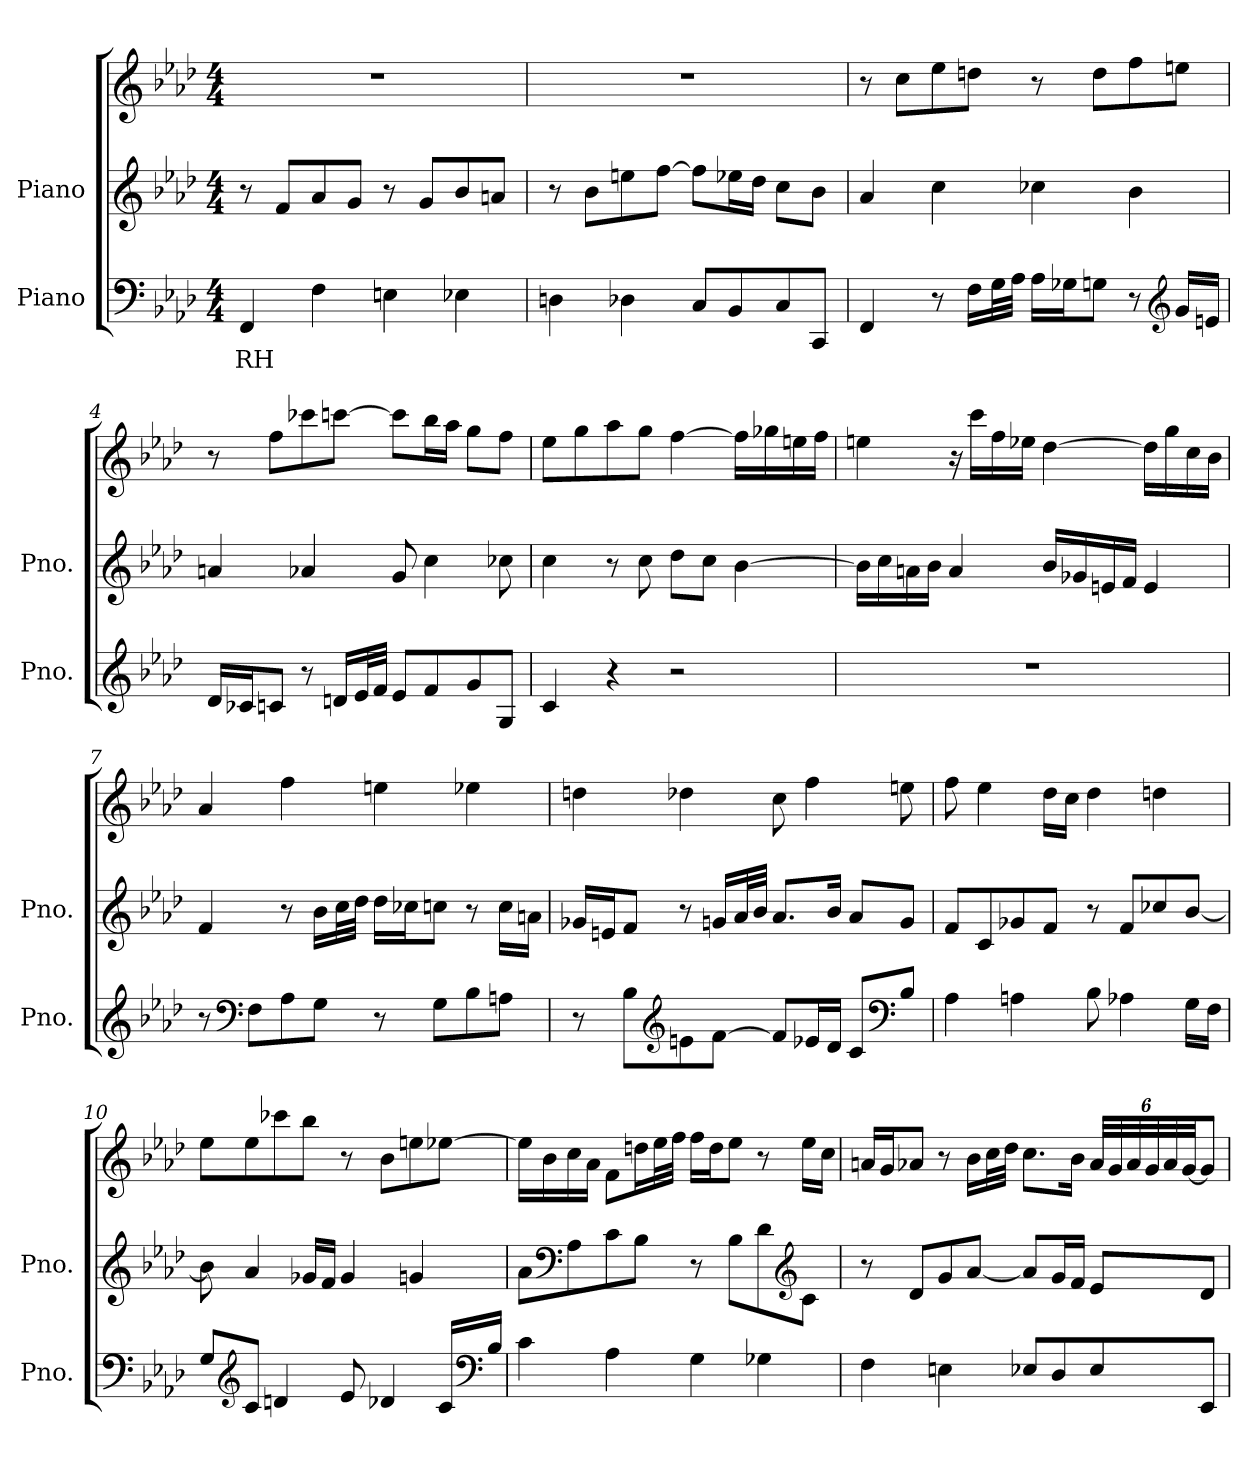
**kern	**text	**kern	**kern
*part2	*part2	*part1	*part1
*staff3	*staff3	*staff2	*staff1
*I"Piano	*	*I"Piano	*
*I'Pno.	*	*I'Pno.	*
*clefF4	*	*clefG2	*clefG2
*k[b-e-a-d-]	*	*k[b-e-a-d-]	*k[b-e-a-d-]
*M4/4	*	*M4/4	*M4/4
*MM84	*	*MM84	*MM84
=1	=1	=1	=1
!	!LO:LY:b	!	!
4FF/	RH	8r	1r
.	.	8f/L	.
4F\	.	8a-/	.
.	.	8g/J	.
4En\	.	8r	.
.	.	8g/L	.
4E-X\	.	8b-/	.
.	.	8an/J	.
=2	=2	=2	=2
4Dn\	.	8r	1r
.	.	8b-\L	.
4D-X\	.	8een\	.
.	.	[8ff\J	.
8C/L	.	8ff\L]	.
8BB-/	.	16ee-X\L	.
.	.	16dd-\JJ	.
8C/	.	8cc\L	.
8CC/J	.	8b-\J	.
=3	=3	=3	=3
4FF/	.	4a-/	8r
.	.	.	8cc\L
8r	.	4cc\	8ee-\
16F\LL	.	.	8ddn\J
32G\L	.	.	.
32A-\JJJ	.	.	.
16A-\LL	.	4cc-X\	8r
16G-X\J	.	.	.
8Gn\J	.	.	8dd\L
8r	.	4b-\	8ff\
*clefG2	*	*	*
16g/LL	.	.	8een\J
16en/JJ	.	.	.
!!LO:LB:g=z
=4	=4	=4	=4
16d-/LL	.	4an/	8r
16c-X/J	.	.	.
8cn/J	.	.	8ff\L
8r	.	4a-X/	8ccc-X\
16dn/LL	.	.	[8cccn\J
32e-/L	.	.	.
32f/JJJ	.	.	.
8e-/L	.	8g/	8ccc\L]
8f/	.	4cc\	16bb-\L
.	.	.	16aa-\JJ
8g/	.	.	8gg\L
8G/J	.	8cc-X\	8ff\J
=5	=5	=5	=5
4c/	.	4cc\	8ee-\L
.	.	.	8gg\
4r	.	8r	8aa-\
.	.	8cc\	8gg\J
2r	.	8dd-\L	[4ff\
.	.	8cc\J	.
.	.	[4b-\	16ff\LL]
.	.	.	16gg-X\
.	.	.	16een\
.	.	.	16ff\JJ
!!LO:LB:g=z
=6	=6	=6	=6
1r	.	16b-\LL]	4een\
.	.	16cc\	.
.	.	16an\	.
.	.	16b-\JJ	.
.	.	4a/	16r
.	.	.	16ccc\LL
.	.	.	16ff\
.	.	.	16ee-X\JJ
.	.	16b-/LL	[4dd-\
.	.	16g-X/	.
.	.	16en/	.
.	.	16f/JJ	.
.	.	4e/	16dd-\LL]
.	.	.	16gg\
.	.	.	16cc\
.	.	.	16b-\JJ
=7	=7	=7	=7
8r	.	4f/	4a-/
*clefF4	*	*	*
8F\L	.	.	.
8A-\	.	8r	4ff\
8G\J	.	16b-\LL	.
.	.	32cc\L	.
.	.	32dd-\JJJ	.
8r	.	16dd-\LL	4een\
.	.	16cc-X\J	.
8G\L	.	8ccn\J	.
8B-\	.	8r	4ee-X\
8An\J	.	16cc\LL	.
.	.	16an\JJ	.
!!LO:LB:g=z
=8	=8	=8	=8
8r	.	16g-X/LL	4ddn\
.	.	16en/J	.
8B-\L	.	8f/J	.
*clefG2	*	*	*
8en\	.	8r	4dd-X\
[8f\J	.	16gn/LL	.
.	.	32a-/L	.
.	.	32b-/JJJ	.
8f/L]	.	8.a-/L	8cc\
16e-X/L	.	.	4ff\
16d-/JJ	.	16b-/Jk	.
8c/L	.	8a-/L	.
*clefF4	*	*	*
8B-/J	.	8g/J	8een\
=9	=9	=9	=9
4A-\	.	8f/L	8ff\
.	.	8c/	4ee-\
4An\	.	8g-X/	.
.	.	8f/J	16dd-\LL
.	.	.	16cc\JJ
8B-\	.	8r	4dd-\
4A-X\	.	8f/L	.
.	.	8cc-X/	4ddn\
16G\LL	.	[8b-/J	.
16F\JJ	.	.	.
!!LO:PB:g=z
=10	=10	=10	=10
8G/L	.	8b-\]	8ee-\L
*clefG2	*	*	*
8c/J	.	4a-/	8ee-\
4dn/	.	.	8ccc-X\
.	.	16g-X/LL	8bb-\J
.	.	16f/JJ	.
8e-/	.	4g-/	8r
4d-X/	.	.	8b-\L
.	.	4gn/	8een\
16c/LL	.	.	[8ee-X\J
*clefF4	*	*	*
16B-/JJ	.	.	.
=11	=11	=11	=11
4c\	.	8a-\L	16ee-\LL]
.	.	.	16b-\
*	*	*clefF4	*
.	.	8A-\	16cc\
.	.	.	16a-\JJ
4A-\	.	8c\	8f\L
.	.	8B-\J	16ddn\L
.	.	.	32ee-\L
.	.	.	32ff\JJJ
4G\	.	8r	16ff\LL
.	.	.	16dd\J
.	.	8B-\L	8ee-\J
4G-X\	.	8d-\	8r
*	*	*clefG2	*
.	.	8c\J	16ee-\LL
.	.	.	16cc\JJ
!!LO:LB:g=z
=12	=12	=12	=12
4F\	.	8r	16an/LL
.	.	.	16g/J
.	.	8d-/L	8a-X/J
4En\	.	8g/	8r
.	.	[8a-/J	16b-\LL
.	.	.	32cc\L
.	.	.	32dd-\JJJ
8E-X/L	.	8a-/L]	8.cc\L
8D-/	.	16g/L	.
.	.	16f/JJ	16b-\Jk
*	*	*	*Xbrackettup
8E-/	.	8e-/L	48a-/LLL
.	.	.	48g/
.	.	.	48a-/
.	.	.	48g/
.	.	.	48a-/
.	.	.	[48g/JJ
8EE-/J	.	8d-/J	8g/J]
=	=	=	=
*-	*-	*-	*-
